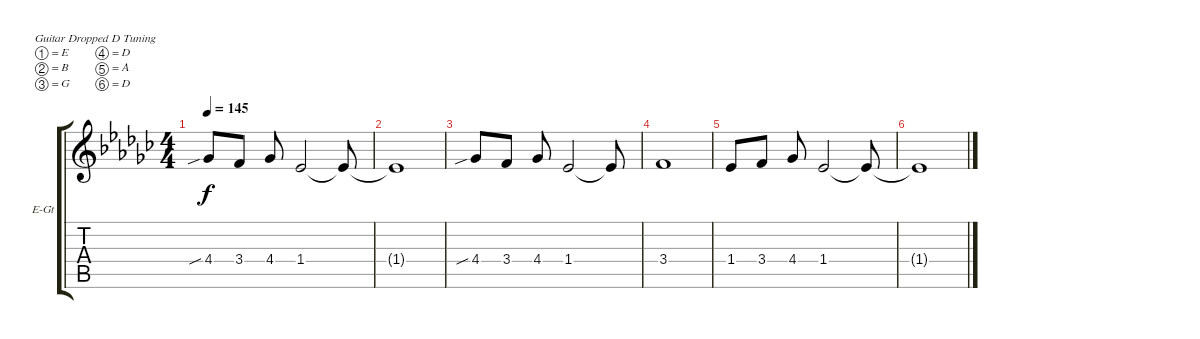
\defaultSystemsLayout 4
\bracketExtendMode groupsimilarinstruments
\firstSystemTrackNameOrientation horizontal
\otherSystemsTrackNameOrientation horizontal
\track ("Electric Guitar" "E-Gt") {instrument distortionguitar}
\staff {score tabs}
\tuning (E4 B3 G3 D3 A2 D2)
\ts (4 4)
\tempo 145
\clef g2
\ks ebminor
4.4{sib}.8{dy f} 3.4.8 4.4.8 1.4.2 1.4{t}.8 |
1.4{t}.1 |
4.4{sib}.8 3.4.8 4.4.8 1.4.2 1.4{t}.8 |
3.4.1 |
1.4.8 3.4.8 4.4.8 1.4.2 1.4{t}.8 |
1.4{t}.1
